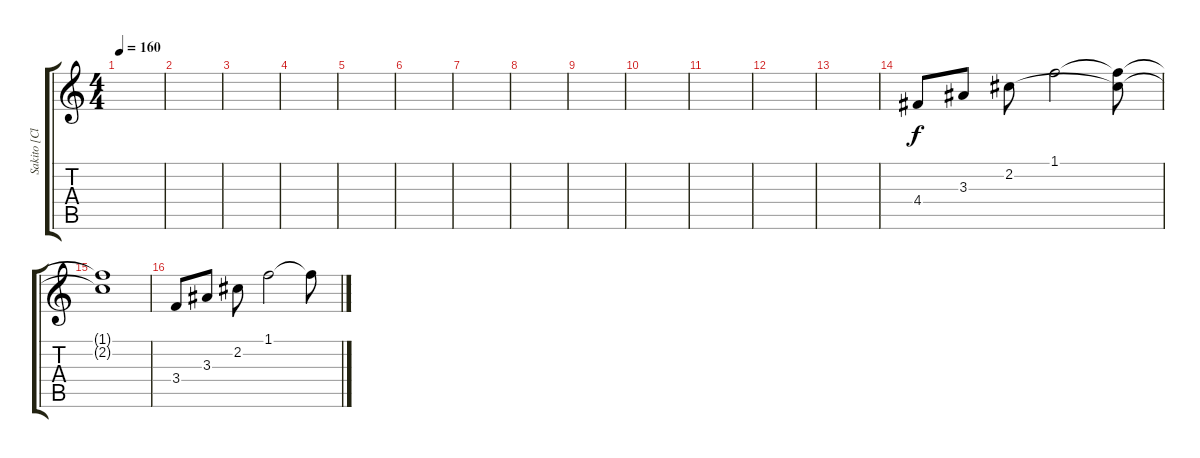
\track ("Sakito [Clean]" "Sakito [Cl") {instrument acousticguitarsteel}
\staff {score tabs}
\tuning (E4 B3 G3 D3 A2 E2) {hide}
\ts (4 4)
\tempo 160
\clef g2
\ks c
|
|
|
|
|
|
|
|
|
|
|
|
|
4.4.8 3.3.8 2.2.8 1.1.2 (1.1{t} 2.2{t}).8 |
(1.1{t} 2.2{t}).1 |
3.4.8 3.3.8 2.2.8 1.1.2 1.1{t}.8
